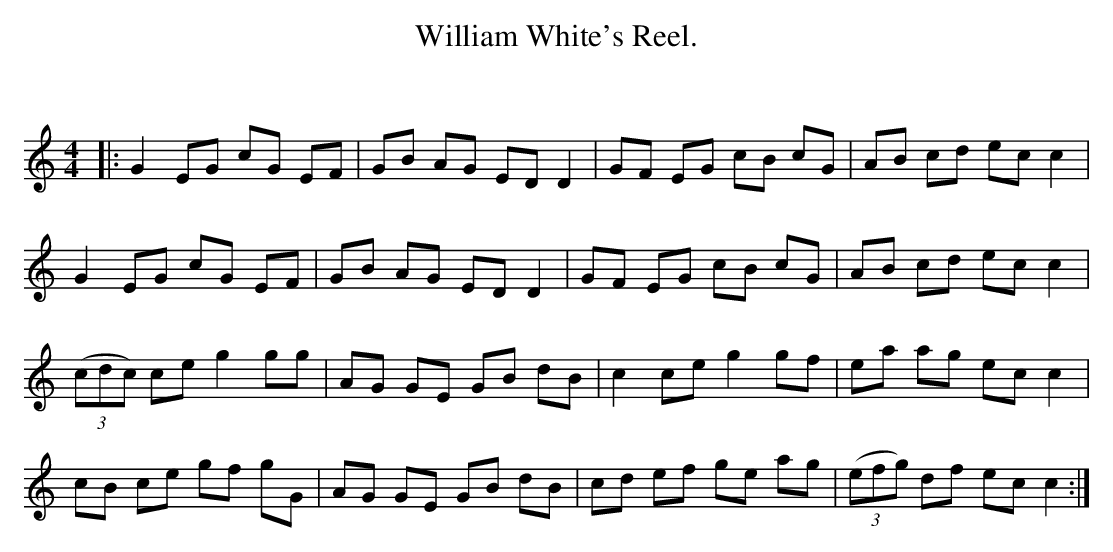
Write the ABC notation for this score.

X:1
T: William White's Reel.
C:
Q: 232
K:C
M:4/4
L:1/8
|:G2 EG cG EF|GB AG ED D2|GF EG cB cG|AB cd ec c2|
G2 EG cG EF|GB AG ED D2|GF EG cB cG|AB cd ec c2|
((3cdc) ce g2 gg|AG GE GB dB|c2 ce g2 gf|ea ag ec c2|
cB ce gf gG|AG GE GB dB|cd ef ge ag|((3efg) df ec c2:|
